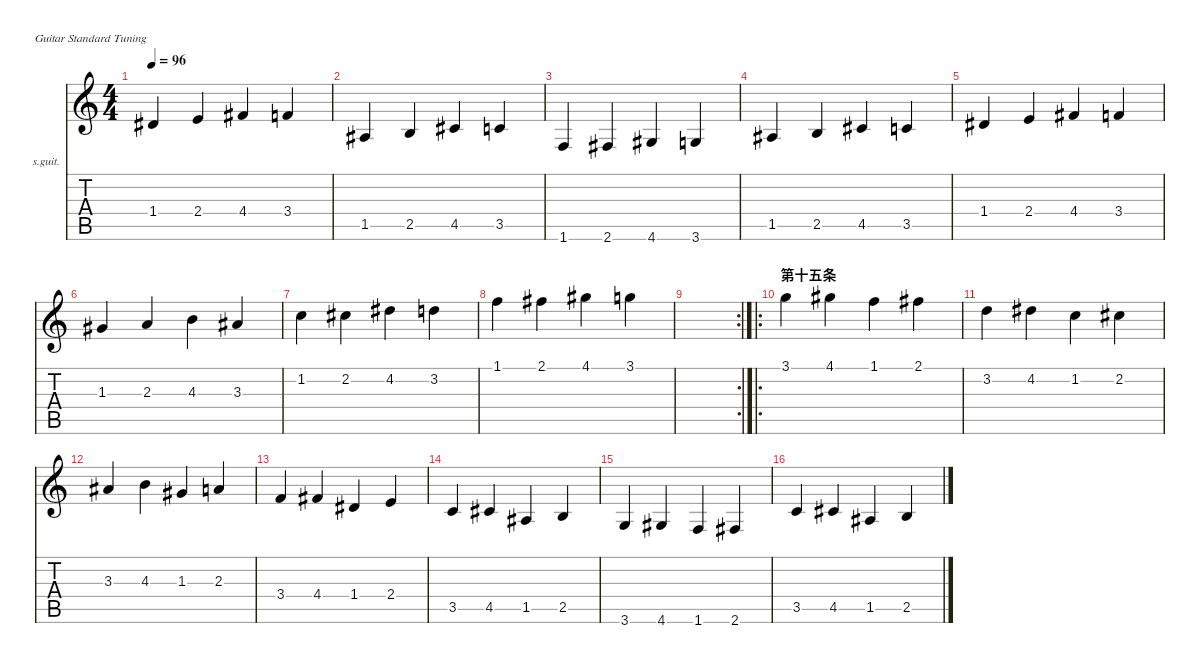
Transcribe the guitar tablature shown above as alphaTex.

\defaultSystemsLayout 4
\hideDynamics
\bracketExtendMode nobrackets
\firstSystemTrackNameOrientation horizontal
\otherSystemsTrackNameOrientation horizontal
\track ("开指练习" "s.guit.") {instrument acousticguitarsteel}
\staff {score tabs}
\tuning (E4 B3 G3 D3 A2 E2)
\ts (4 4)
\tempo 96
\clef g2
\ks c
1.4{acc #}.4{dy mf} 2.4.4 4.4{acc #}.4 3.4.4 |
1.5{acc #}.4 2.5.4 4.5{acc #}.4 3.5.4 |
1.6.4 2.6{acc #}.4 4.6{acc #}.4 3.6.4 |
1.5{acc #}.4 2.5.4 4.5{acc #}.4 3.5.4 |
1.4{acc #}.4 2.4.4 4.4{acc #}.4 3.4.4 |
1.3{acc #}.4 2.3.4 4.3.4 3.3{acc #}.4 |
1.2.4 2.2{acc #}.4 4.2{acc #}.4 3.2.4 |
1.1.4 2.1{acc #}.4 4.1{acc #}.4 3.1.4 |
\rc 2
|
\ro
\section ("" "第十五条")
3.1.4{dy f} 4.1{acc #}.4 1.1.4 2.1{acc #}.4 |
3.2.4{dy mf} 4.2{acc #}.4 1.2.4 2.2{acc #}.4 |
3.3{acc #}.4 4.3.4 1.3{acc #}.4 2.3.4 |
3.4.4 4.4{acc #}.4 1.4{acc #}.4 2.4.4 |
3.5.4 4.5{acc #}.4 1.5{acc #}.4 2.5.4 |
3.6.4 4.6{acc #}.4 1.6.4 2.6{acc #}.4 |
3.5.4 4.5{acc #}.4 1.5{acc #}.4 2.5.4
